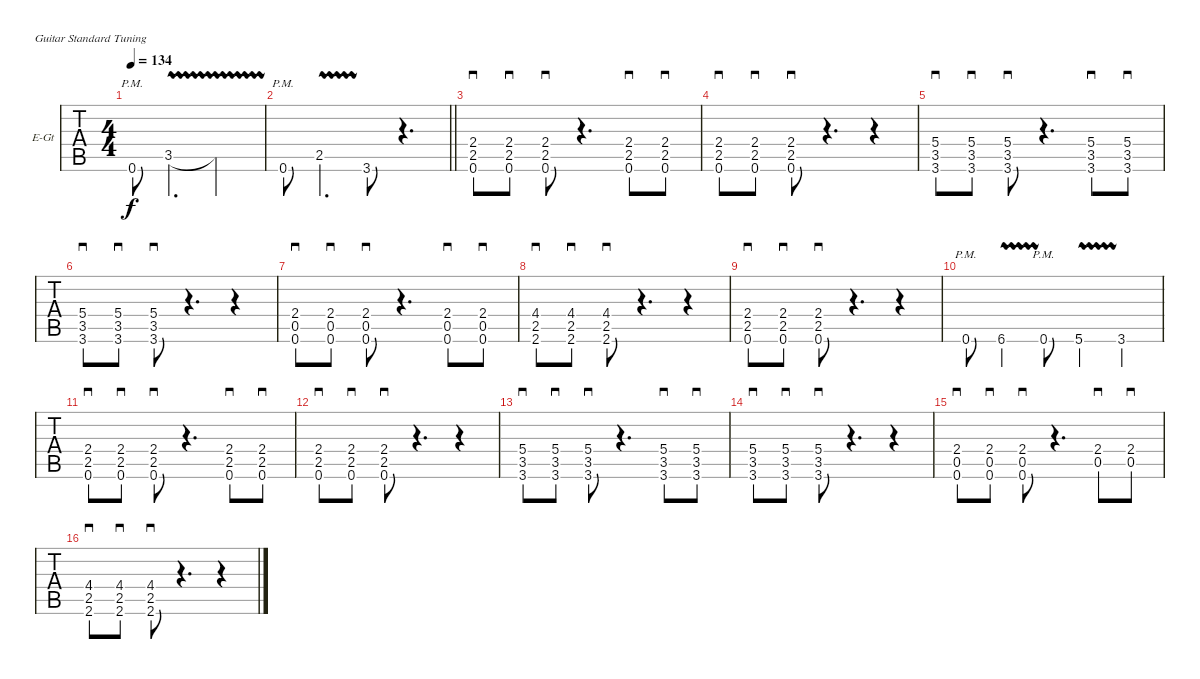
\defaultSystemsLayout 4
\bracketExtendMode groupsimilarinstruments
\firstSystemTrackNameOrientation horizontal
\otherSystemsTrackNameOrientation horizontal
\track ("Electric Guitar" "E-Gt") {instrument electricguitarclean}
\staff {tabs}
\tuning (E4 B3 G3 D3 A2 E2)
\ts (4 4)
\tempo 134
\clef g2
\ks c
0.6{pm}.8{dy f} 3.5{vw}.4{d} 3.5{vw t}.2 |
\barLineRight lightlight
0.6{pm}.8 2.5{vw}.4{d} 3.6.8 r.4{d} |
(0.6 2.4 2.5).8{sd} (2.4 0.6 2.5).8{sd} (2.4 0.6 2.5).8{sd} r.4{d} (0.6 2.4 2.5).8{sd} (0.6 2.4 2.5).8{sd} |
(0.6 2.4 2.5).8{sd} (0.6 2.4 2.5).8{sd} (0.6 2.4 2.5).8{sd} r.4{d} r.4 |
(3.5 5.4 3.6).8{sd} (5.4 3.5 3.6).8{sd} (3.5 5.4 3.6).8{sd} r.4{d} (3.5 5.4 3.6).8{sd} (3.5 5.4 3.6).8{sd} |
(3.5 5.4 3.6).8{sd} (5.4 3.5 3.6).8{sd} (3.5 5.4 3.6).8{sd} r.4{d} r.4 |
(0.5 2.4 0.6).8{sd} (2.4 0.5 0.6).8{sd} (0.5 2.4 0.6).8{sd} r.4{d} (0.6 0.5 2.4).8{sd} (0.6 0.5 2.4).8{sd} |
(2.5 4.4 2.6).8{sd} (4.4 2.5 2.6).8{sd} (2.5 4.4 2.6).8{sd} r.4{d} r.4 |
(0.6 2.5 2.4).8{sd} (2.4 2.5 0.6).8{sd} (0.6 2.5 2.4).8{sd} r.4{d} r.4 |
0.6{pm}.8 6.6{vw ac}.4 0.6{pm}.8 5.6{vw ac}.4 3.6{ac}.4 |
(0.6 2.5 2.4).8{sd} (2.5 2.4 0.6).8{sd} (2.5 2.4 0.6).8{sd} r.4{d} (0.6 2.5 2.4).8{sd} (0.6 2.5 2.4).8{sd} |
(0.6 2.4 2.5).8{sd} (0.6 2.4 2.5).8{sd} (0.6 2.4 2.5).8{sd} r.4{d} r.4 |
(3.5 5.4 3.6).8{sd} (5.4 3.5 3.6).8{sd} (3.5 5.4 3.6).8{sd} r.4{d} (3.5 5.4 3.6).8{sd} (3.5 5.4 3.6).8{sd} |
(3.5 5.4 3.6).8{sd} (5.4 3.5 3.6).8{sd} (3.5 5.4 3.6).8{sd} r.4{d} r.4 |
(0.5 2.4 0.6).8{sd} (2.4 0.5 0.6).8{sd} (0.5 2.4 0.6).8{sd} r.4{d} (0.5 2.4).8{sd} (0.5 2.4).8{sd} |
(2.5 4.4 2.6).8{sd} (4.4 2.5 2.6).8{sd} (2.5 4.4 2.6).8{sd} r.4{d} r.4
